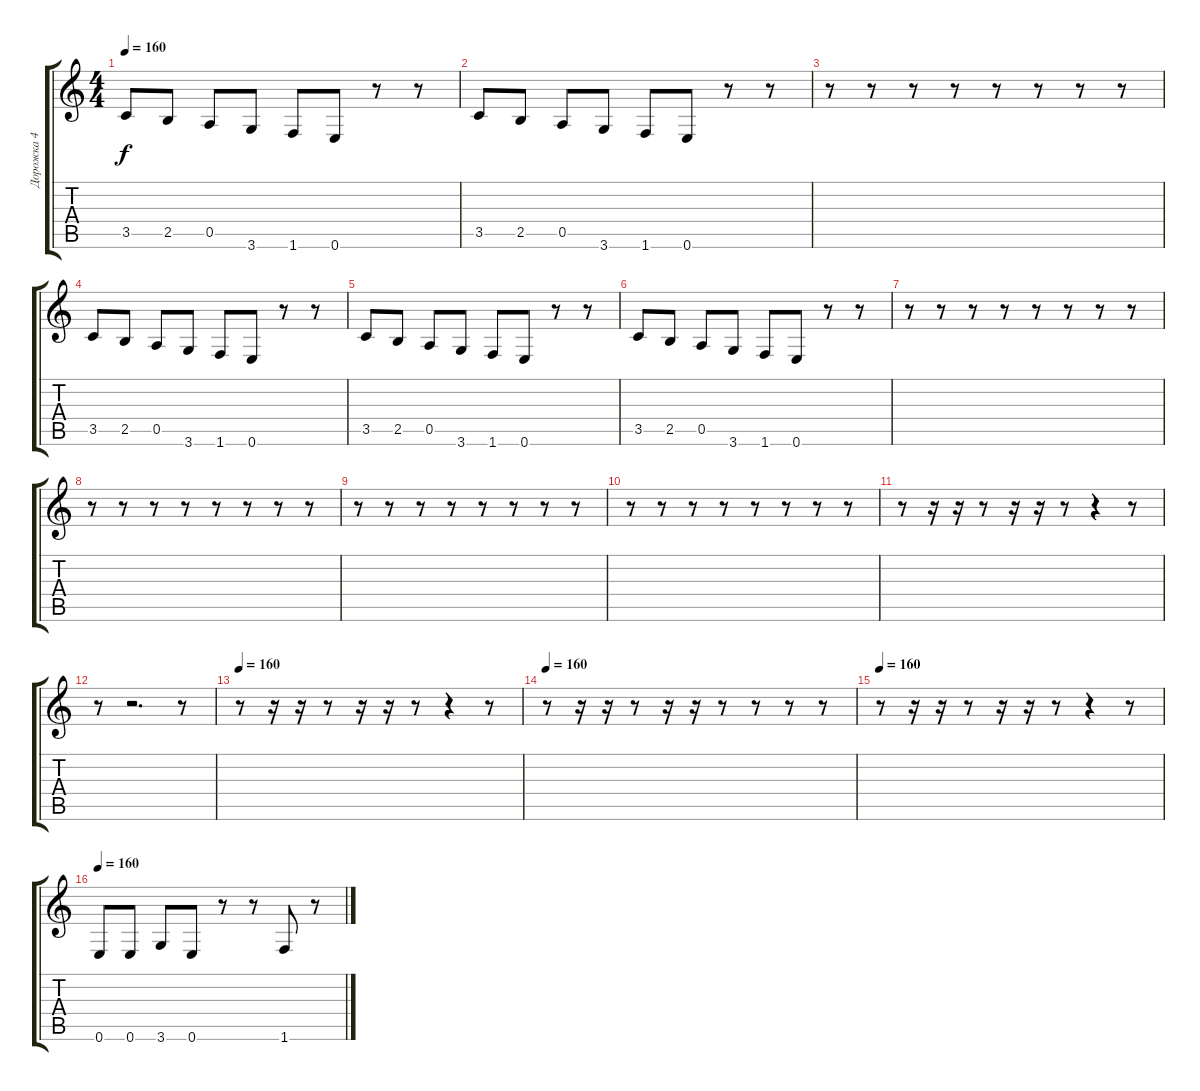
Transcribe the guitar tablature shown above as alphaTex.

\track ("Дорожка 4" "Дорожка 4") {instrument acousticguitarnylon}
\staff {score tabs}
\tuning (E4 B3 G3 D3 A2 E2) {hide}
\ts (4 4)
\tempo 160
\clef g2
\ks c
3.5.8{dy f} 2.5.8 0.5.8 3.6.8 1.6.8 0.6.8 r.8 r.8 |
3.5.8 2.5.8 0.5.8 3.6.8 1.6.8 0.6.8 r.8 r.8 |
r.8 r.8 r.8 r.8 r.8 r.8 r.8 r.8 |
3.5.8 2.5.8 0.5.8 3.6.8 1.6.8 0.6.8 r.8 r.8 |
3.5.8 2.5.8 0.5.8 3.6.8 1.6.8 0.6.8 r.8 r.8 |
3.5.8 2.5.8 0.5.8 3.6.8 1.6.8 0.6.8 r.8 r.8 |
r.8 r.8 r.8 r.8 r.8 r.8 r.8 r.8 |
r.8 r.8 r.8 r.8 r.8 r.8 r.8 r.8 |
r.8 r.8 r.8 r.8 r.8 r.8 r.8 r.8 |
r.8 r.8 r.8 r.8 r.8 r.8 r.8 r.8 |
r.8 r.16 r.16 r.8 r.16 r.16 r.8 r.4 r.8 |
r.8 r.2{d} r.8 |
\tempo 160
r.8 r.16 r.16 r.8 r.16 r.16 r.8 r.4 r.8 |
\tempo 160
r.8 r.16 r.16 r.8 r.16 r.16 r.8 r.8 r.8 r.8 |
\tempo 160
r.8 r.16 r.16 r.8 r.16 r.16 r.8 r.4 r.8 |
\tempo 160
0.6.8 0.6.8 3.6.8 0.6.8 r.8 r.8 1.6.8 r.8
